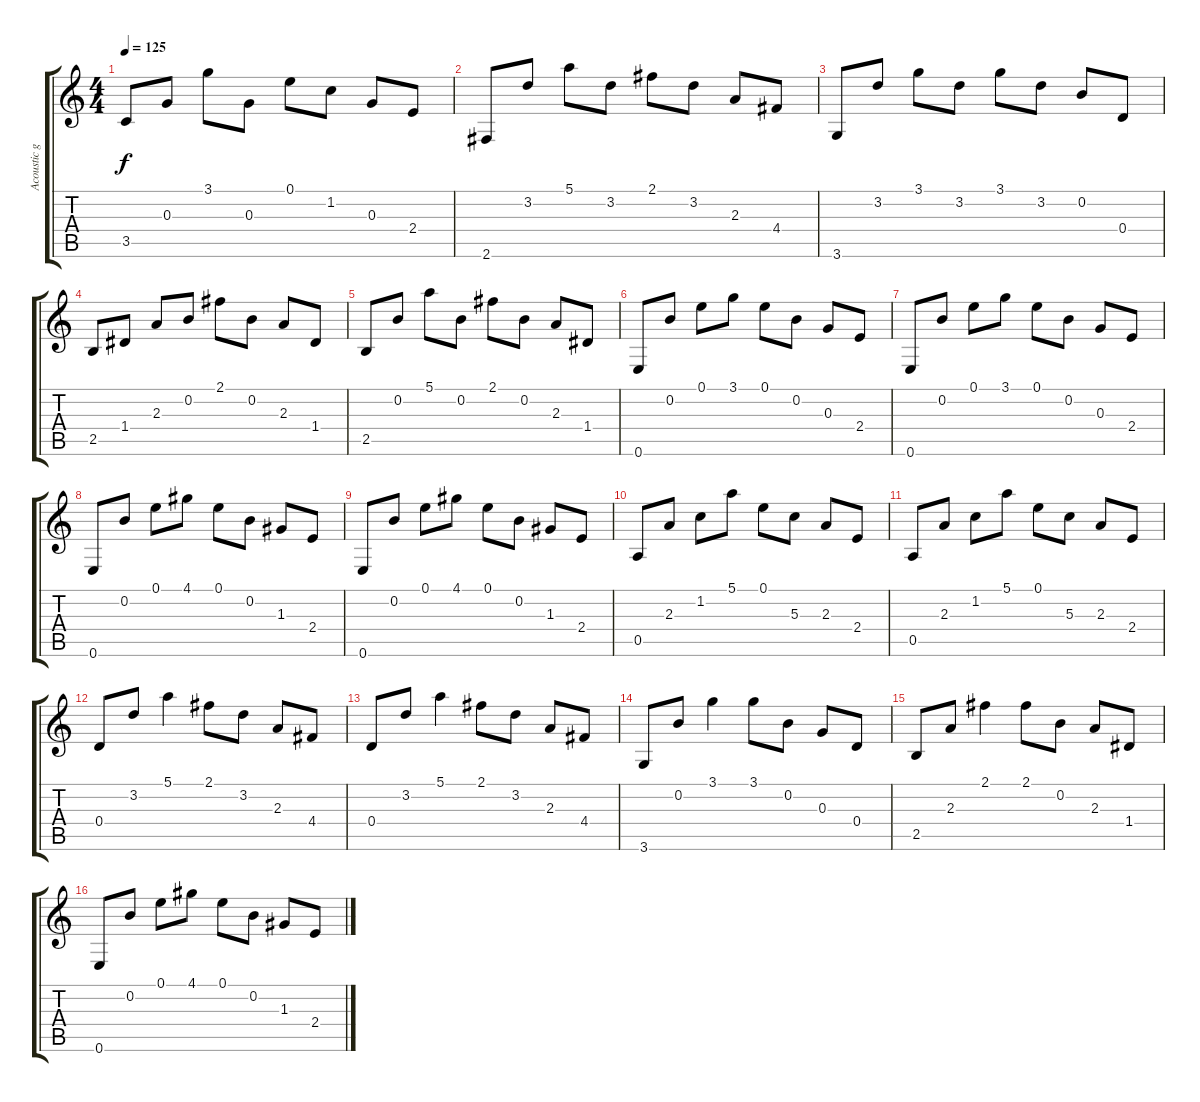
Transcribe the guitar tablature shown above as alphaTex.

\track ("Acoustic guitar I" "Acoustic g") {instrument acousticguitarsteel}
\staff {score tabs}
\tuning (E4 B3 G3 D3 A2 E2) {hide}
\ts (4 4)
\tempo 125
\clef g2
\ks c
3.5.8{dy f} 0.3.8 3.1.8 0.3.8 0.1.8 1.2.8 0.3.8 2.4.8 |
2.6.8 3.2.8 5.1.8 3.2.8 2.1.8 3.2.8 2.3.8 4.4.8 |
3.6.8 3.2.8 3.1.8 3.2.8 3.1.8 3.2.8 0.2.8 0.4.8 |
2.5.8 1.4.8 2.3.8 0.2.8 2.1.8 0.2.8 2.3.8 1.4.8 |
2.5.8 0.2.8 5.1.8 0.2.8 2.1.8 0.2.8 2.3.8 1.4.8 |
0.6.8 0.2.8 0.1.8 3.1.8 0.1.8 0.2.8 0.3.8 2.4.8 |
0.6.8 0.2.8 0.1.8 3.1.8 0.1.8 0.2.8 0.3.8 2.4.8 |
0.6.8 0.2.8 0.1.8 4.1.8 0.1.8 0.2.8 1.3.8 2.4.8 |
0.6.8 0.2.8 0.1.8 4.1.8 0.1.8 0.2.8 1.3.8 2.4.8 |
0.5.8 2.3.8 1.2.8 5.1.8 0.1.8 5.3.8 2.3.8 2.4.8 |
0.5.8 2.3.8 1.2.8 5.1.8 0.1.8 5.3.8 2.3.8 2.4.8 |
0.4.8 3.2.8 5.1.4 2.1.8 3.2.8 2.3.8 4.4.8 |
0.4.8 3.2.8 5.1.4 2.1.8 3.2.8 2.3.8 4.4.8 |
3.6.8 0.2.8 3.1.4 3.1.8 0.2.8 0.3.8 0.4.8 |
2.5.8 2.3.8 2.1.4 2.1.8 0.2.8 2.3.8 1.4.8 |
0.6.8 0.2.8 0.1.8 4.1.8 0.1.8 0.2.8 1.3.8 2.4.8
